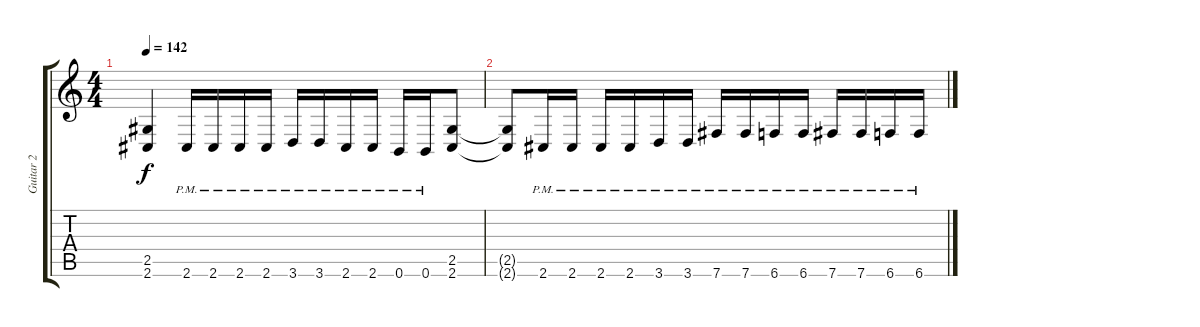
\track ("Guitar 2" "Guitar 2") {instrument distortionguitar}
\staff {score tabs}
\tuning (Db4 Ab3 E3 B2 Gb2 B1) {hide}
\ts (4 4)
\tempo 142
\clef g2
\ks c
(2.5 2.6).4{dy f} 2.6{pm}.16 2.6{pm}.16 2.6{pm}.16 2.6{pm}.16 3.6{pm}.16 3.6{pm}.16 2.6{pm}.16 2.6{pm}.16 0.6{pm}.16 0.6{pm}.16 (2.5 2.6).8 |
(2.5{t} 2.6{t}).8 2.6{pm}.16 2.6{pm}.16 2.6{pm}.16 2.6{pm}.16 3.6{pm}.16 3.6{pm}.16 7.6{pm}.16 7.6{pm}.16 6.6{pm}.16 6.6{pm}.16 7.6{pm}.16 7.6{pm}.16 6.6{pm}.16 6.6{pm}.16
